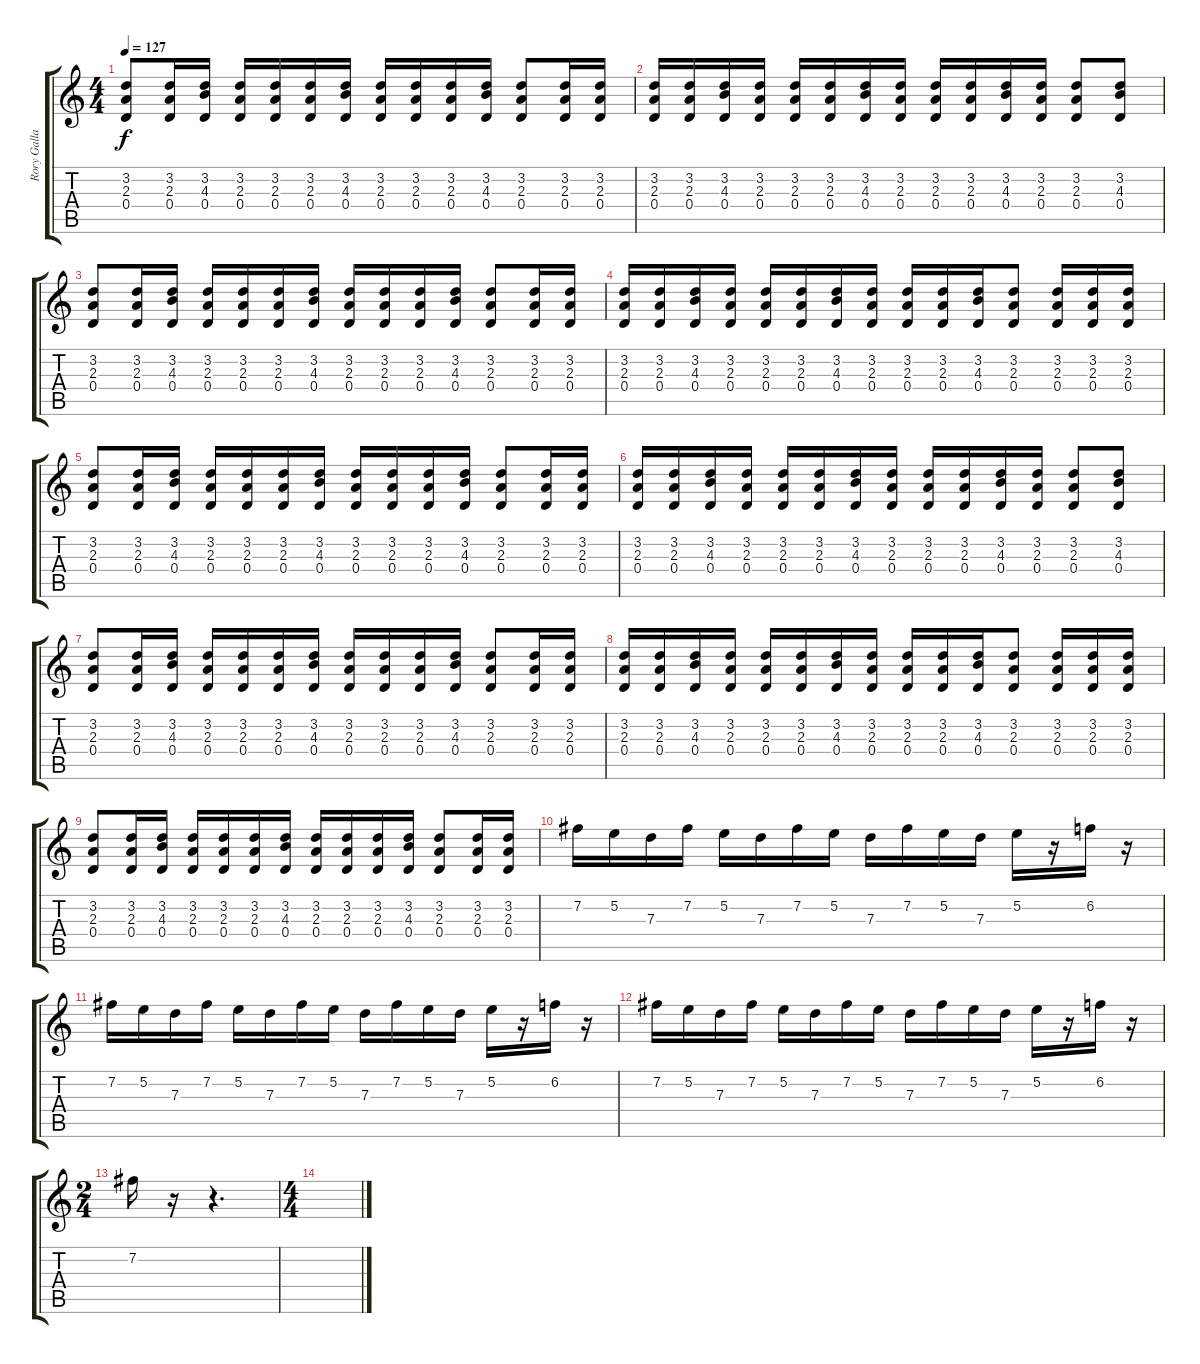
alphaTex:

\track ("Rory Gallagher" "Rory Galla") {instrument acousticguitarsteel}
\staff {score tabs}
\tuning (E4 B3 G3 D3 A2 E2) {hide}
\ts (4 4)
\tempo 127
\clef g2
\ks c
(3.2 2.3 0.4).8{dy f} (3.2 2.3 0.4).16 (3.2 4.3 0.4).16 (3.2 2.3 0.4).16 (3.2 2.3 0.4).16 (3.2 2.3 0.4).16 (3.2 4.3 0.4).16 (3.2 2.3 0.4).16 (3.2 2.3 0.4).16 (3.2 2.3 0.4).16 (3.2 4.3 0.4).16 (3.2 2.3 0.4).8 (3.2 2.3 0.4).16 (3.2 2.3 0.4).16 |
(3.2 2.3 0.4).16 (3.2 2.3 0.4).16 (3.2 4.3 0.4).16 (3.2 2.3 0.4).16 (3.2 2.3 0.4).16 (3.2 2.3 0.4).16 (3.2 4.3 0.4).16 (3.2 2.3 0.4).16 (3.2 2.3 0.4).16 (3.2 2.3 0.4).16 (3.2 4.3 0.4).16 (3.2 2.3 0.4).16 (3.2 2.3 0.4).8 (3.2 4.3 0.4).8 |
(3.2 2.3 0.4).8 (3.2 2.3 0.4).16 (3.2 4.3 0.4).16 (3.2 2.3 0.4).16 (3.2 2.3 0.4).16 (3.2 2.3 0.4).16 (3.2 4.3 0.4).16 (3.2 2.3 0.4).16 (3.2 2.3 0.4).16 (3.2 2.3 0.4).16 (3.2 4.3 0.4).16 (3.2 2.3 0.4).8 (3.2 2.3 0.4).16 (3.2 2.3 0.4).16 |
(3.2 2.3 0.4).16 (3.2 2.3 0.4).16 (3.2 4.3 0.4).16 (3.2 2.3 0.4).16 (3.2 2.3 0.4).16 (3.2 2.3 0.4).16 (3.2 4.3 0.4).16 (3.2 2.3 0.4).16 (3.2 2.3 0.4).16 (3.2 2.3 0.4).16 (3.2 4.3 0.4).16 (3.2 2.3 0.4).8 (3.2 2.3 0.4).16 (3.2 2.3 0.4).16 (3.2 2.3 0.4).16 |
(3.2 2.3 0.4).8 (3.2 2.3 0.4).16 (3.2 4.3 0.4).16 (3.2 2.3 0.4).16 (3.2 2.3 0.4).16 (3.2 2.3 0.4).16 (3.2 4.3 0.4).16 (3.2 2.3 0.4).16 (3.2 2.3 0.4).16 (3.2 2.3 0.4).16 (3.2 4.3 0.4).16 (3.2 2.3 0.4).8 (3.2 2.3 0.4).16 (3.2 2.3 0.4).16 |
(3.2 2.3 0.4).16 (3.2 2.3 0.4).16 (3.2 4.3 0.4).16 (3.2 2.3 0.4).16 (3.2 2.3 0.4).16 (3.2 2.3 0.4).16 (3.2 4.3 0.4).16 (3.2 2.3 0.4).16 (3.2 2.3 0.4).16 (3.2 2.3 0.4).16 (3.2 4.3 0.4).16 (3.2 2.3 0.4).16 (3.2 2.3 0.4).8 (3.2 4.3 0.4).8 |
(3.2 2.3 0.4).8 (3.2 2.3 0.4).16 (3.2 4.3 0.4).16 (3.2 2.3 0.4).16 (3.2 2.3 0.4).16 (3.2 2.3 0.4).16 (3.2 4.3 0.4).16 (3.2 2.3 0.4).16 (3.2 2.3 0.4).16 (3.2 2.3 0.4).16 (3.2 4.3 0.4).16 (3.2 2.3 0.4).8 (3.2 2.3 0.4).16 (3.2 2.3 0.4).16 |
(3.2 2.3 0.4).16 (3.2 2.3 0.4).16 (3.2 4.3 0.4).16 (3.2 2.3 0.4).16 (3.2 2.3 0.4).16 (3.2 2.3 0.4).16 (3.2 4.3 0.4).16 (3.2 2.3 0.4).16 (3.2 2.3 0.4).16 (3.2 2.3 0.4).16 (3.2 4.3 0.4).16 (3.2 2.3 0.4).8 (3.2 2.3 0.4).16 (3.2 2.3 0.4).16 (3.2 2.3 0.4).16 |
(3.2 2.3 0.4).8 (3.2 2.3 0.4).16 (3.2 4.3 0.4).16 (3.2 2.3 0.4).16 (3.2 2.3 0.4).16 (3.2 2.3 0.4).16 (3.2 4.3 0.4).16 (3.2 2.3 0.4).16 (3.2 2.3 0.4).16 (3.2 2.3 0.4).16 (3.2 4.3 0.4).16 (3.2 2.3 0.4).8 (3.2 2.3 0.4).16 (3.2 2.3 0.4).16 |
7.2.16 5.2.16 7.3.16 7.2.16 5.2.16 7.3.16 7.2.16 5.2.16 7.3.16 7.2.16 5.2.16 7.3.16 5.2.16 r.16 6.2.16 r.16 |
7.2.16 5.2.16 7.3.16 7.2.16 5.2.16 7.3.16 7.2.16 5.2.16 7.3.16 7.2.16 5.2.16 7.3.16 5.2.16 r.16 6.2.16 r.16 |
7.2.16 5.2.16 7.3.16 7.2.16 5.2.16 7.3.16 7.2.16 5.2.16 7.3.16 7.2.16 5.2.16 7.3.16 5.2.16 r.16 6.2.16 r.16 |
\ts (2 4)
7.2.16 r.16 r.4{d} |
\ts (4 4)
